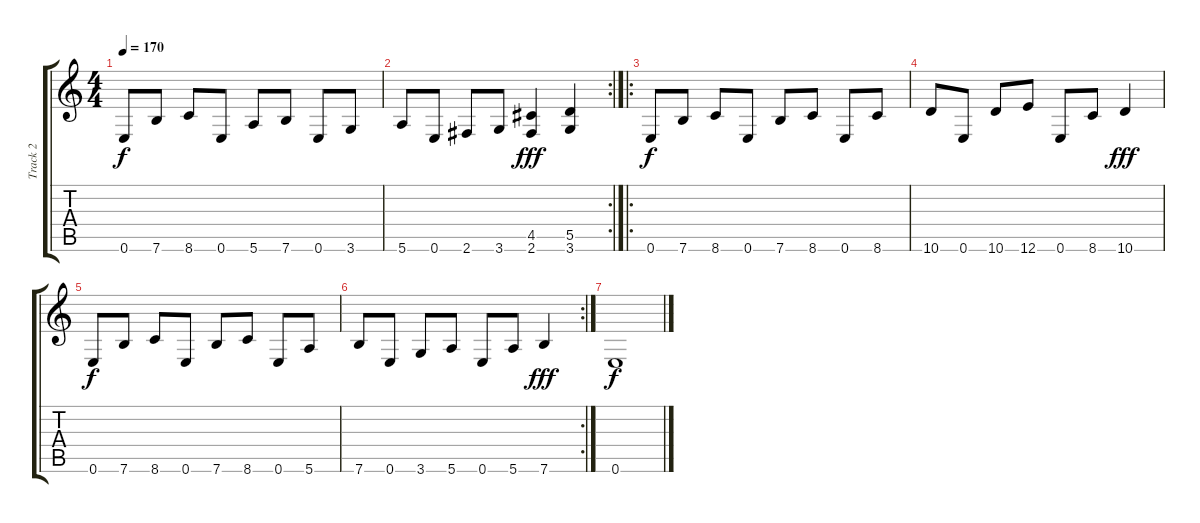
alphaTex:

\track ("Track 2" "Track 2") {instrument distortionguitar}
\staff {score tabs}
\tuning (E4 B3 G3 D3 A2 E2) {hide}
\ts (4 4)
\tempo 170
\clef g2
\ks c
0.6.8{dy f} 7.6.8 8.6.8 0.6.8 5.6.8 7.6.8 0.6.8 3.6.8 |
\rc 2
5.6.8 0.6.8 2.6.8 3.6.8 (4.5 2.6).4{dy fff} (5.5 3.6).4 |
\ro
0.6.8{dy f} 7.6.8 8.6.8 0.6.8 7.6.8 8.6.8 0.6.8 8.6.8 |
10.6.8 0.6.8 10.6.8 12.6.8 0.6.8 8.6.8 10.6.4{dy fff} |
0.6.8{dy f} 7.6.8 8.6.8 0.6.8 7.6.8 8.6.8 0.6.8 5.6.8 |
\rc 2
7.6.8 0.6.8 3.6.8 5.6.8 0.6.8 5.6.8 7.6.4{dy fff} |
0.6.1{dy f}
